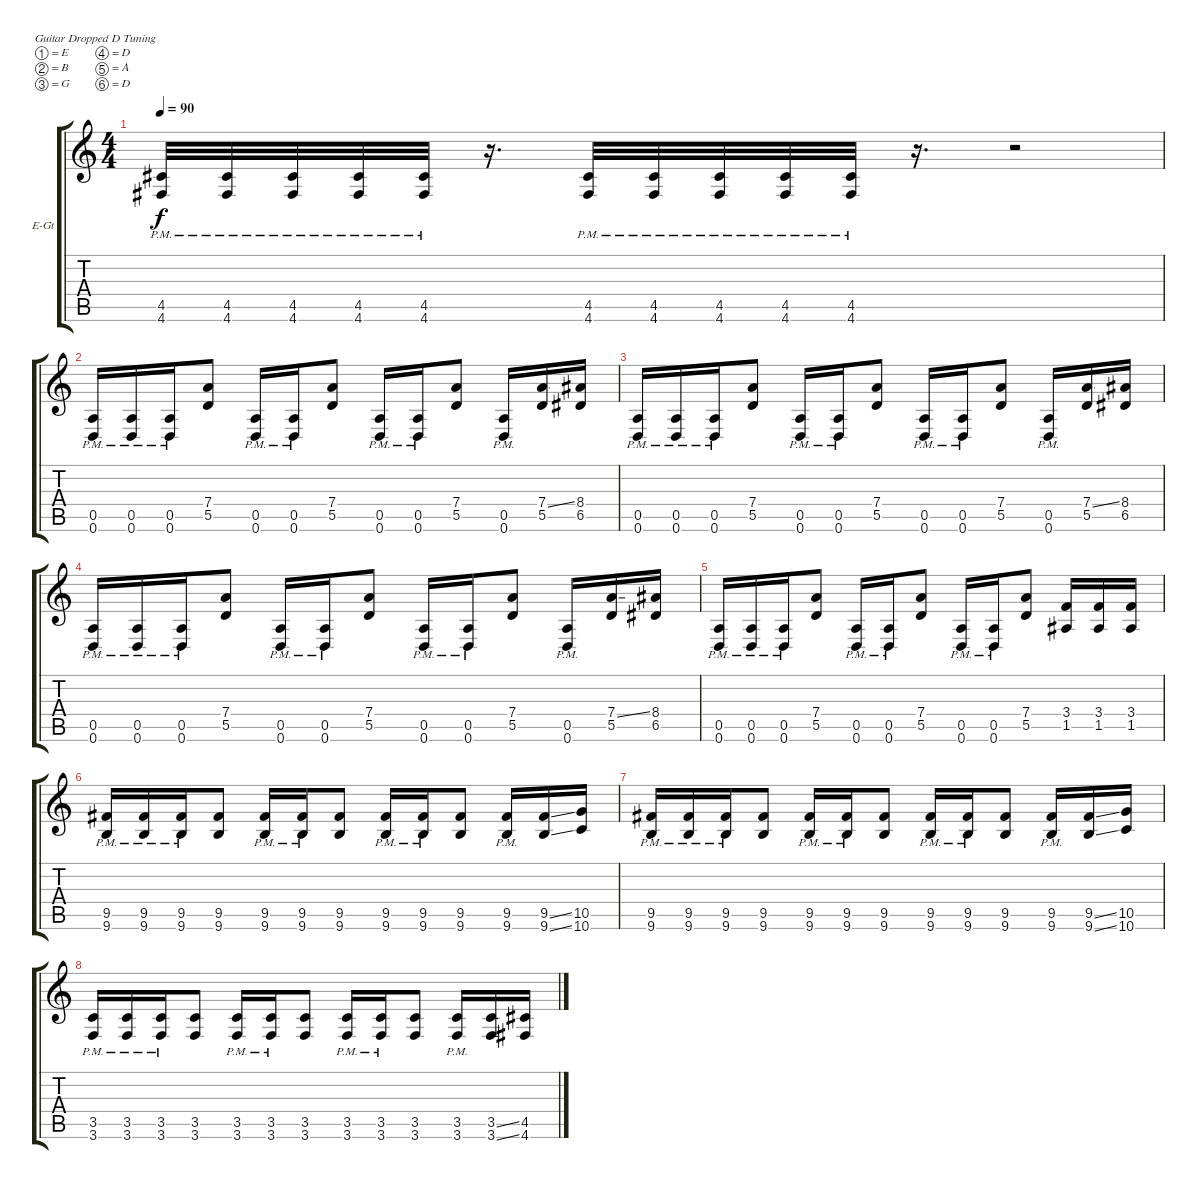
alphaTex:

\bracketExtendMode groupsimilarinstruments
\firstSystemTrackNameOrientation horizontal
\otherSystemsTrackNameOrientation horizontal
\track ("Гитара 2" "E-Gt") {instrument overdrivenguitar}
\staff {score tabs}
\tuning (E4 B3 G3 D3 A2 D2)
\ts (4 4)
\tempo 90
\clef g2
\ks c
(4.5{pm} 4.6{pm}).32{dy f} (4.5{pm} 4.6{pm}).32 (4.5{pm} 4.6{pm}).32 (4.5{pm} 4.6{pm}).32 (4.5{pm} 4.6{pm}).32 r.16{d} (4.5{pm} 4.6{pm}).32 (4.5{pm} 4.6{pm}).32 (4.5{pm} 4.6{pm}).32 (4.5{pm} 4.6{pm}).32 (4.5{pm} 4.6{pm}).32 r.16{d} r.2 |
(0.5{pm} 0.6{pm}).16 (0.5{pm} 0.6{pm}).16 (0.5{pm} 0.6{pm}).16 (7.4 5.5).8 (0.5{pm} 0.6{pm}).16 (0.5{pm} 0.6{pm}).16 (7.4 5.5).8 (0.5{pm} 0.6{pm}).16 (0.5{pm} 0.6{pm}).16 (7.4 5.5).8 (0.5{pm} 0.6{pm}).16 (7.4{ss} 5.5).16 (8.4 6.5).16 |
(0.5{pm} 0.6{pm}).16 (0.5{pm} 0.6{pm}).16 (0.5{pm} 0.6{pm}).16 (7.4 5.5).8 (0.5{pm} 0.6{pm}).16 (0.5{pm} 0.6{pm}).16 (7.4 5.5).8 (0.5{pm} 0.6{pm}).16 (0.5{pm} 0.6{pm}).16 (7.4 5.5).8 (0.5{pm} 0.6{pm}).16 (7.4{ss} 5.5).16 (8.4 6.5).16 |
(0.5{pm} 0.6{pm}).16 (0.5{pm} 0.6{pm}).16 (0.5{pm} 0.6{pm}).16 (7.4 5.5).8 (0.5{pm} 0.6{pm}).16 (0.5{pm} 0.6{pm}).16 (7.4 5.5).8 (0.5{pm} 0.6{pm}).16 (0.5{pm} 0.6{pm}).16 (7.4 5.5).8 (0.5{pm} 0.6{pm}).16 (7.4{ss} 5.5).16 (8.4 6.5).16 |
(0.5{pm} 0.6{pm}).16 (0.5{pm} 0.6{pm}).16 (0.5{pm} 0.6{pm}).16 (7.4 5.5).8 (0.5{pm} 0.6{pm}).16 (0.5{pm} 0.6{pm}).16 (7.4 5.5).8 (0.5{pm} 0.6{pm}).16 (0.5{pm} 0.6{pm}).16 (7.4 5.5).8 (3.4 1.5).16 (3.4 1.5).16 (3.4 1.5).16 |
(9.5{pm} 9.6{pm}).16 (9.5{pm} 9.6{pm}).16 (9.5{pm} 9.6{pm}).16 (9.5 9.6).8 (9.5{pm} 9.6{pm}).16 (9.5{pm} 9.6{pm}).16 (9.5 9.6).8 (9.5{pm} 9.6{pm}).16 (9.5{pm} 9.6{pm}).16 (9.5 9.6).8 (9.5{pm} 9.6{pm}).16 (9.5{ss} 9.6{ss}).16 (10.5 10.6).16 |
(9.5{pm} 9.6{pm}).16 (9.5{pm} 9.6{pm}).16 (9.5{pm} 9.6{pm}).16 (9.5 9.6).8 (9.5{pm} 9.6{pm}).16 (9.5{pm} 9.6{pm}).16 (9.5 9.6).8 (9.5{pm} 9.6{pm}).16 (9.5{pm} 9.6{pm}).16 (9.5 9.6).8 (9.5{pm} 9.6{pm}).16 (9.5{ss} 9.6{ss}).16 (10.5 10.6).16 |
(3.5{pm} 3.6{pm}).16 (3.5{pm} 3.6{pm}).16 (3.5{pm} 3.6{pm}).16 (3.5 3.6).8 (3.5{pm} 3.6{pm}).16 (3.5{pm} 3.6{pm}).16 (3.5 3.6).8 (3.5{pm} 3.6{pm}).16 (3.5{pm} 3.6{pm}).16 (3.5 3.6).8 (3.5{pm} 3.6{pm}).16 (3.5{ss} 3.6{ss}).16 (4.5 4.6).16
